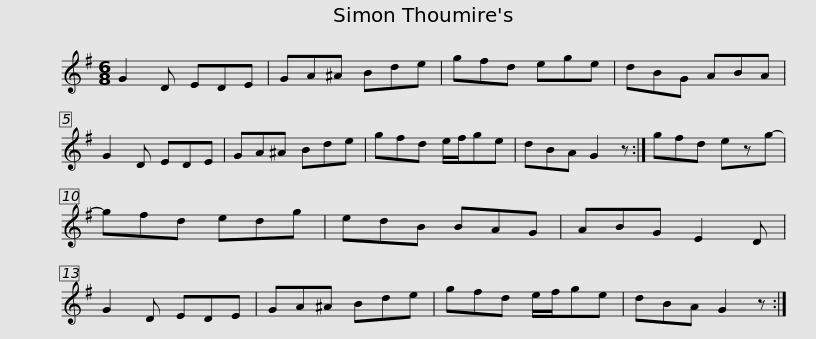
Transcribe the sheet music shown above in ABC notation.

X:1
L:1/8
M:6/8
I:linebreak $
K:G
V:1 treble
V:1
 G2 D EDE | GA^A Bde | gfd ege | dBG ABA | G2 D EDE | %5
 GA^A Bde | gfd e/f/ge |$ dBA G2 z :| gfd ezg- | gfd edg | %10
 edB BAG | ABG E2 D | G2 D EDE | GA^A Bde |$ gfd e/f/ge | %15
 dBA G2 z :| %16
